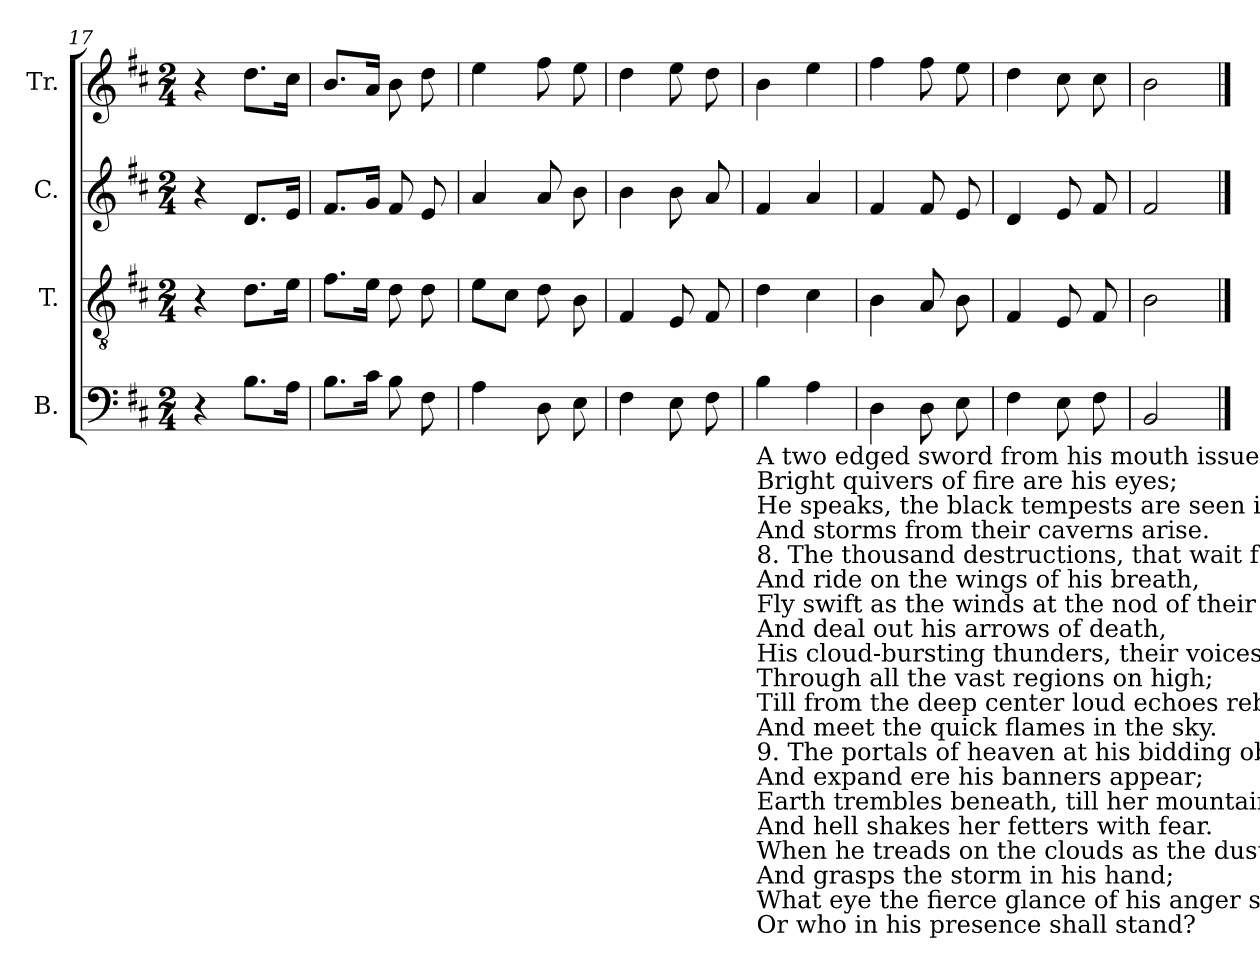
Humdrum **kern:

**kern	**kern	**kern	**kern
*part4	*part3	*part2	*part1
*staff4	*staff3	*staff2	*staff1
*I"B.	*I"T.	*I"C.	*I"Tr.
*I'B.	*I'T.	*I'C.	*I'Tr.
*clefF4	*clefGv2	*clefG2	*clefG2
*k[f#c#]	*k[f#c#]	*k[f#c#]	*k[f#c#]
*M2/4	*M2/4	*M2/4	*M2/4
=17	=17	=17	=17
4r	4r	4r	4r
8.B\L	8.d\L	8.d/L	8.dd\L
16A\Jk	16e\Jk	16e/Jk	16cc#\Jk
=18	=18	=18	=18
8.B\L	8.f#\L	8.f#/L	8.b/L
16c#\Jk	16e\Jk	16g/Jk	16a/Jk
8B\	8d\	8f#/	8b\
8F#\	8d\	8e/	8dd\
=19	=19	=19	=19
4A\	8e\L	4a/	4ee\
.	8c#\J	.	.
8D\	8d\	8a/	8ff#\
8E\	8B\	8b\	8ee\
=20	=20	=20	=20
4F#\	4F#/	4b\	4dd\
8E\	8E/	8b\	8ee\
8F#\	8F#/	8a/	8dd\
=21	=21	=21	=21
!LO:TX:b:t=A two edged sword from his mouth issues forth,	!	!	!
!LO:TX:b:t=Bright quivers of fire are his eyes;	!	!	!
!LO:TX:b:t=He speaks, the black tempests are seen in the north,	!	!	!
!LO:TX:b:t=And storms from their caverns arise.	!	!	!
!LO:TX:b:t=8.  The thousand destructions, that wait for his word,	!	!	!
!LO:TX:b:t=And ride on the wings of his breath,	!	!	!
!LO:TX:b:t=Fly swift as the winds at the nod of their Lord,	!	!	!
!LO:TX:b:t=And deal out his arrows of death,	!	!	!
!LO:TX:b:t=His cloud-bursting thunders, their voices resound	!	!	!
!LO:TX:b:t=Through all the vast regions on high;	!	!	!
!LO:TX:b:t=Till from the deep center loud echoes rebound,	!	!	!
!LO:TX:b:t=And meet the quick flames in the sky.	!	!	!
!LO:TX:b:t=9.  The portals of heaven at his bidding obey,	!	!	!
!LO:TX:b:t=And expand ere his banners appear;	!	!	!
!LO:TX:b:t=Earth trembles beneath, till her mountains give way,	!	!	!
!LO:TX:b:t=And hell shakes her fetters with fear.	!	!	!
!LO:TX:b:t=When he treads on the clouds as the dust of his feet,	!	!	!
!LO:TX:b:t=And grasps the storm in his hand;	!	!	!
!LO:TX:b:t=What eye the fierce glance of his anger shall meet,	!	!	!
!LO:TX:b:t=Or who in his presence shall stand?	!	!	!
4B\	4d\	4f#/	4b\
4A\	4c#\	4a/	4ee\
=22	=22	=22	=22
4D\	4B\	4f#/	4ff#\
8D\	8A/	8f#/	8ff#\
8E\	8B\	8e/	8ee\
=23	=23	=23	=23
4F#\	4F#/	4d/	4dd\
8E\	8E/	8e/	8cc#\
8F#\	8F#/	8f#/	8cc#\
=24	=24	=24	=24
2BB/	2B\	2f#/	2b\
==	==	==	==
*-	*-	*-	*-
